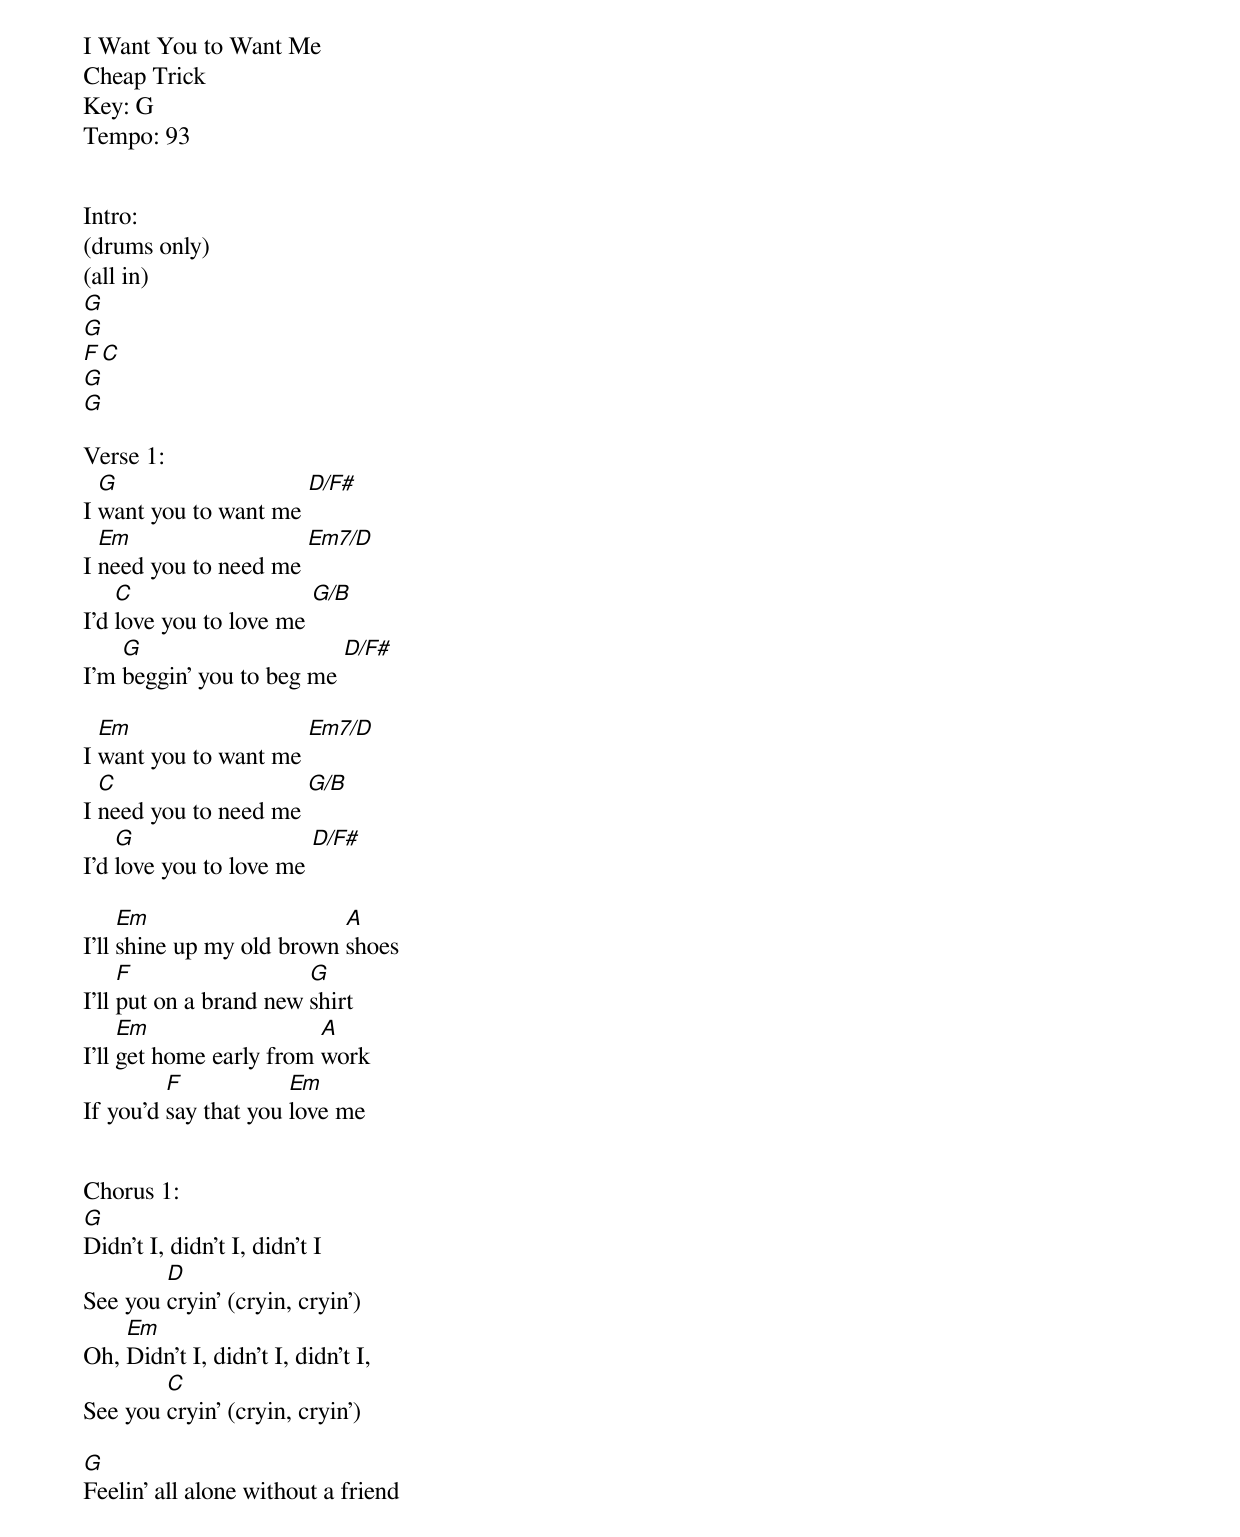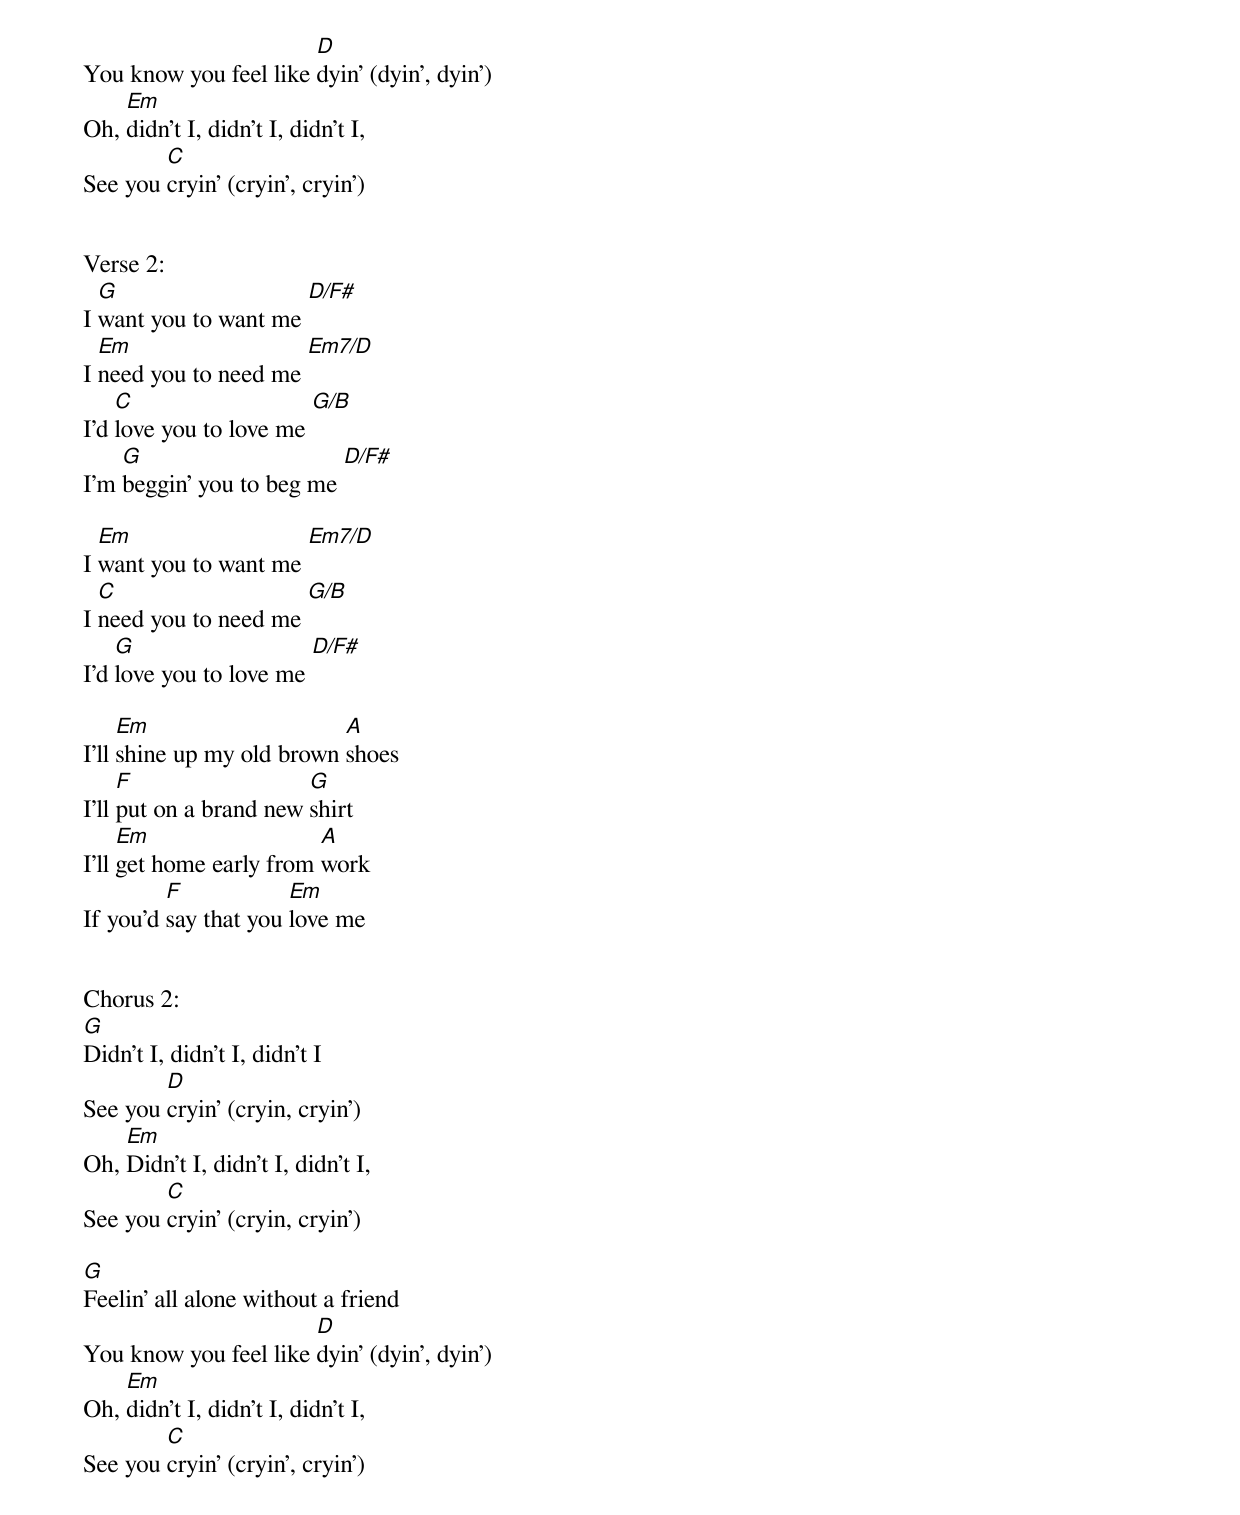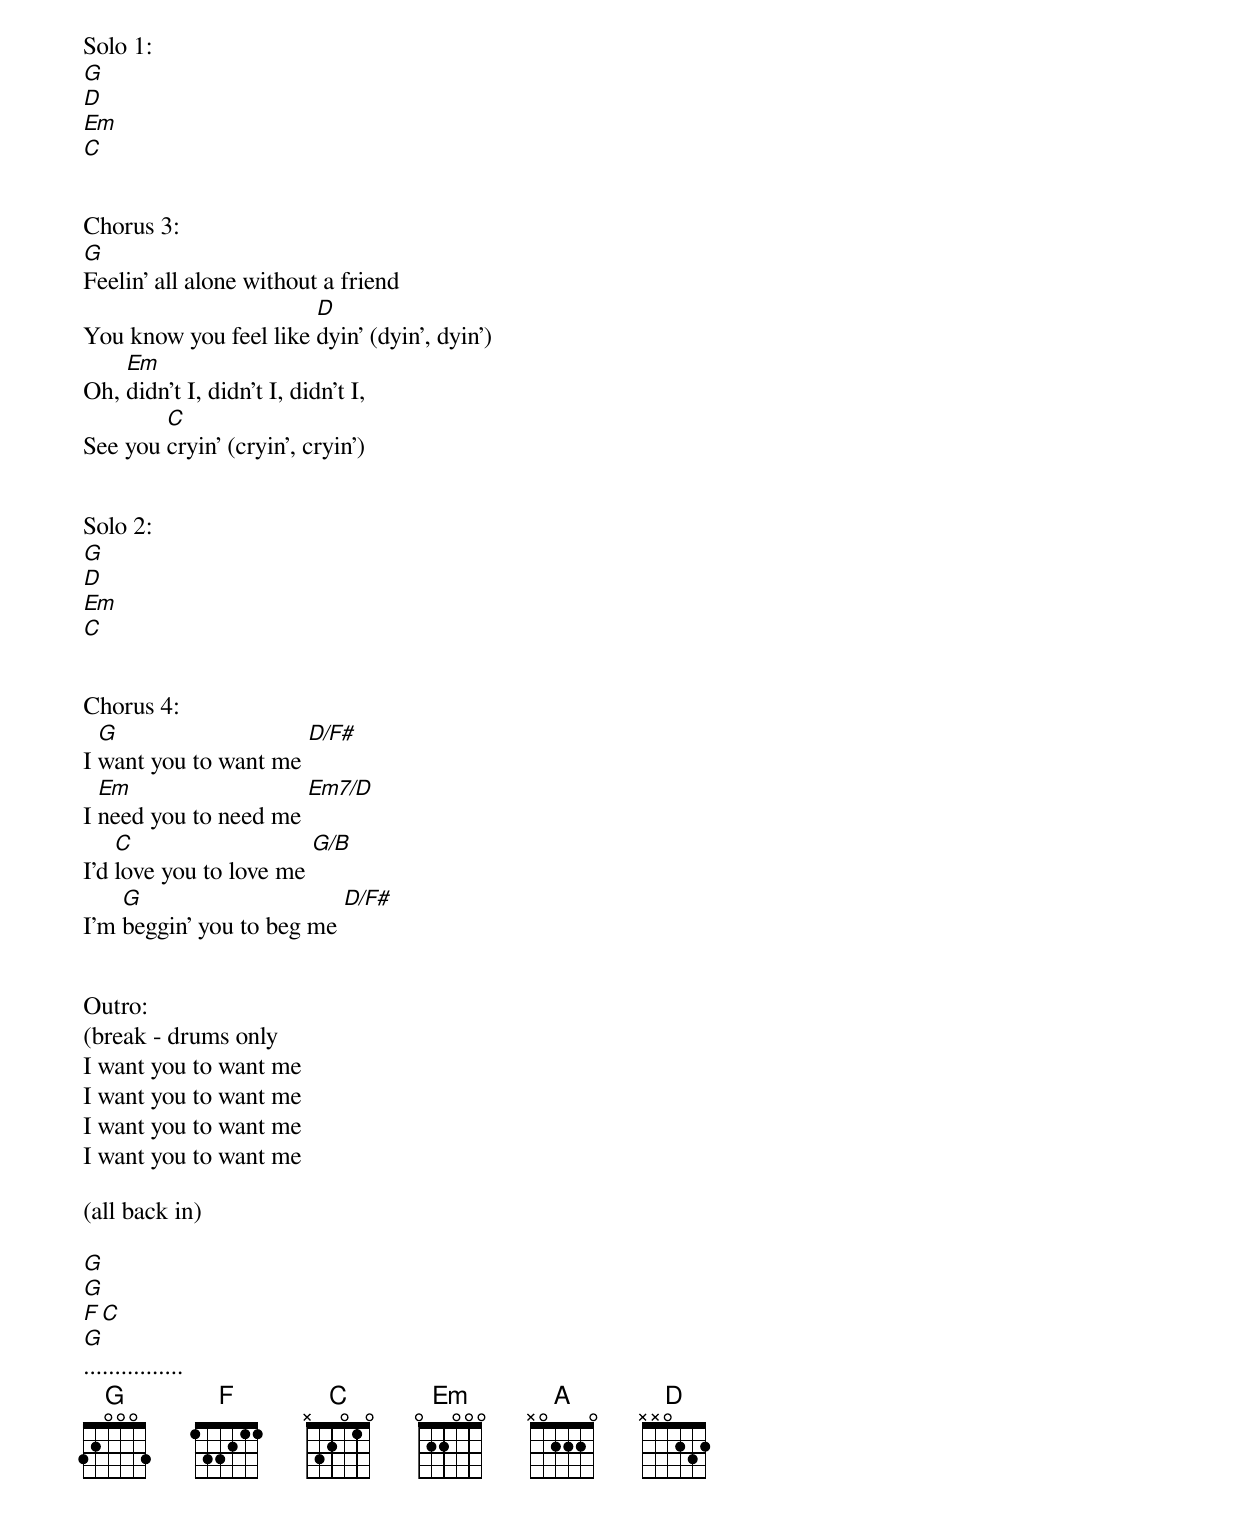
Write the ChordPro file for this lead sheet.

I Want You to Want Me
Cheap Trick
Key: G
Tempo: 93


Intro:
(drums only)
(all in)
[G]
[G]
[F][C]
[G]
[G]

Verse 1:
I [G]want you to want me [D/F#]
I [Em]need you to need me [Em7/D]
I'd [C]love you to love me [G/B]
I'm [G]beggin' you to beg me [D/F#]

I [Em]want you to want me [Em7/D]
I [C]need you to need me [G/B]
I'd [G]love you to love me [D/F#]

I'll [Em]shine up my old brown [A]shoes
I'll [F]put on a brand new [G]shirt
I'll [Em]get home early from [A]work
If you'd [F]say that you [Em]love me


Chorus 1:
[G]Didn't I, didn't I, didn't I
See you [D]cryin' (cryin, cryin')
Oh, [Em]Didn't I, didn't I, didn't I,
See you [C]cryin' (cryin, cryin')

[G]Feelin' all alone without a friend
You know you feel like [D]dyin' (dyin', dyin')
Oh, [Em]didn't I, didn't I, didn't I,
See you [C]cryin' (cryin', cryin')


Verse 2:
I [G]want you to want me [D/F#]
I [Em]need you to need me [Em7/D]
I'd [C]love you to love me [G/B]
I'm [G]beggin' you to beg me [D/F#]

I [Em]want you to want me [Em7/D]
I [C]need you to need me [G/B]
I'd [G]love you to love me [D/F#]

I'll [Em]shine up my old brown [A]shoes
I'll [F]put on a brand new [G]shirt
I'll [Em]get home early from [A]work
If you'd [F]say that you [Em]love me


Chorus 2:
[G]Didn't I, didn't I, didn't I
See you [D]cryin' (cryin, cryin')
Oh, [Em]Didn't I, didn't I, didn't I,
See you [C]cryin' (cryin, cryin')

[G]Feelin' all alone without a friend
You know you feel like [D]dyin' (dyin', dyin')
Oh, [Em]didn't I, didn't I, didn't I,
See you [C]cryin' (cryin', cryin')


Solo 1:
[G]
[D]
[Em]
[C]


Chorus 3:
[G]Feelin' all alone without a friend
You know you feel like [D]dyin' (dyin', dyin')
Oh, [Em]didn't I, didn't I, didn't I,
See you [C]cryin' (cryin', cryin')


Solo 2:
[G]
[D]
[Em]
[C]


Chorus 4:
I [G]want you to want me [D/F#]
I [Em]need you to need me [Em7/D]
I'd [C]love you to love me [G/B]
I'm [G]beggin' you to beg me [D/F#]


Outro:
(break - drums only
I want you to want me
I want you to want me
I want you to want me
I want you to want me

(all back in)

[G]
[G]
[F][C]
[G]................
